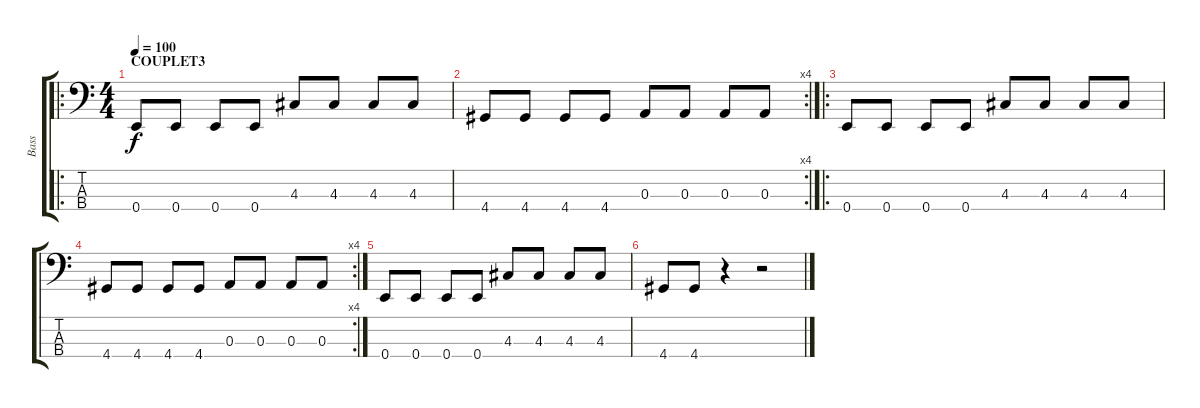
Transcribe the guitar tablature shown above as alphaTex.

\track ("Bass" "Bass") {instrument electricbassfinger}
\staff {score tabs}
\tuning (G2 D2 A1 E1) {hide}
\ro
\ts (4 4)
\section ("" "COUPLET3")
\tempo 100
\clef f4
\ks c
0.4.8{dy f} 0.4.8 0.4.8 0.4.8 4.3.8 4.3.8 4.3.8 4.3.8 |
\rc 4
4.4.8 4.4.8 4.4.8 4.4.8 0.3.8 0.3.8 0.3.8 0.3.8 |
\ro
0.4.8 0.4.8 0.4.8 0.4.8 4.3.8 4.3.8 4.3.8 4.3.8 |
\rc 4
4.4.8 4.4.8 4.4.8 4.4.8 0.3.8 0.3.8 0.3.8 0.3.8 |
0.4.8 0.4.8 0.4.8 0.4.8 4.3.8 4.3.8 4.3.8 4.3.8 |
4.4.8 4.4.8 r.4 r.2
